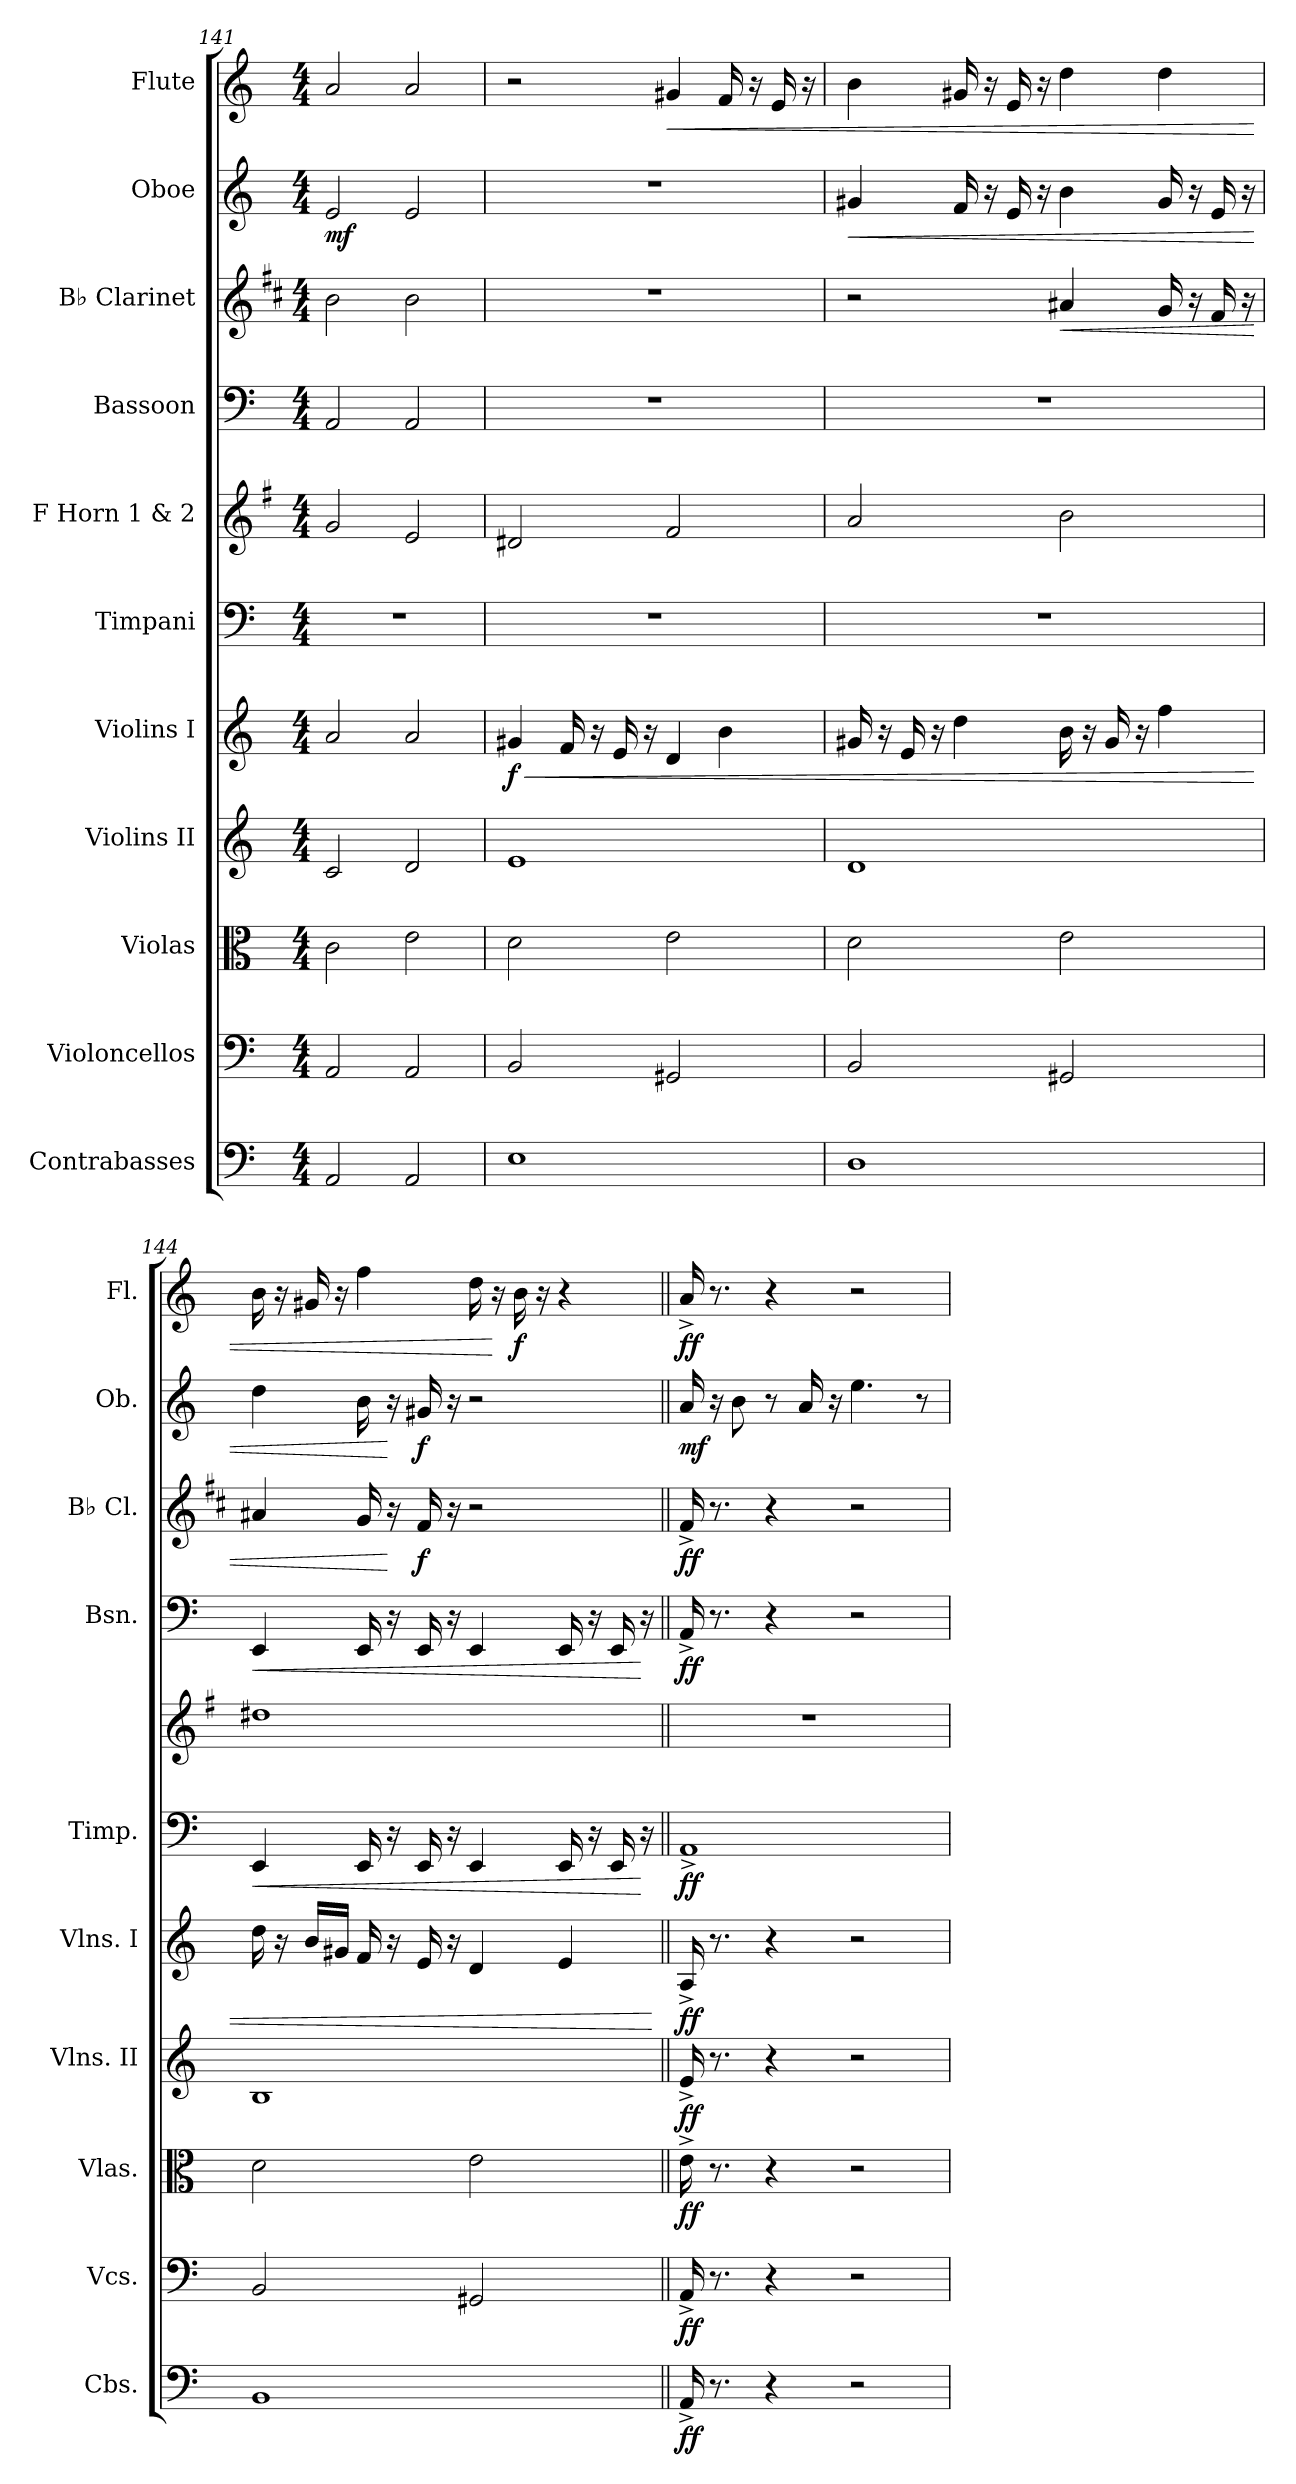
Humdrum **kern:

**kern	**dynam	**kern	**dynam	**kern	**dynam	**kern	**dynam	**kern	**dynam	**kern	**dynam	**kern	**kern	**dynam	**kern	**dynam	**kern	**dynam	**kern	**dynam
*part11	*part11	*part10	*part10	*part9	*part9	*part8	*part8	*part7	*part7	*part6	*part6	*part5	*part4	*part4	*part3	*part3	*part2	*part2	*part1	*part1
*staff11	*staff11	*staff10	*staff10	*staff9	*staff9	*staff8	*staff8	*staff7	*staff7	*staff6	*staff6	*staff5	*staff4	*staff4	*staff3	*staff3	*staff2	*staff2	*staff1	*staff1
*I"Contrabasses	*	*I"Violoncellos	*	*I"Violas	*	*I"Violins II	*	*I"Violins I	*	*I"Timpani	*	*I"F Horn 1 &amp; 2	*I"Bassoon	*	*I"B♭ Clarinet	*	*I"Oboe	*	*I"Flute	*
*I'Cbs.	*	*I'Vcs.	*	*I'Vlas.	*	*I'Vlns. II	*	*I'Vlns. I	*	*I'Timp.	*	*	*I'Bsn.	*	*I'B♭ Cl.	*	*I'Ob.	*	*I'Fl.	*
*clefF4	*	*clefF4	*	*clefC3	*	*clefG2	*	*clefG2	*	*clefF4	*	*clefG2	*clefF4	*	*clefG2	*	*clefG2	*	*clefG2	*
*ITrd7c12	*	*	*	*	*	*	*	*	*	*	*	*ITrd4c7	*	*	*ITrd1c2	*	*	*	*	*
*k[]	*	*k[]	*	*k[]	*	*k[]	*	*k[]	*	*k[]	*	*k[]	*k[]	*	*k[]	*	*k[]	*	*k[]	*
*M4/4	*	*M4/4	*	*M4/4	*	*M4/4	*	*M4/4	*	*M4/4	*	*M4/4	*M4/4	*	*M4/4	*	*M4/4	*	*M4/4	*
=141	=141	=141	=141	=141	=141	=141	=141	=141	=141	=141	=141	=141	=141	=141	=141	=141	=141	=141	=141	=141
!	!	!	!	!	!	!	!	!	!	!	!	!	!	!	!	!	!	!LO:DY:b	!	!
2AAA/	.	2AA/	.	2c\	.	2c/	.	2a/	.	1r	.	2c/	2AA/	.	2a\	.	2e/	mf	2a/	.
2AAA/	.	2AA/	.	2e\	.	2d/	.	2a/	.	.	.	2A/	2AA/	.	2a\	.	2e/	.	2a/	.
=142	=142	=142	=142	=142	=142	=142	=142	=142	=142	=142	=142	=142	=142	=142	=142	=142	=142	=142	=142	=142
!	!	!	!	!	!	!	!	!	!LO:HP:b	!	!	!	!	!	!	!	!	!	!	!
!	!	!	!	!	!	!	!	!	!LO:DY:n=1:b	!	!	!	!	!	!	!	!	!	!	!
1EE	.	2BB/	.	2d\	.	1e	.	4g#X/	< f	1r	.	2G#X/	1r	.	1r	.	1r	.	2r	.
.	.	.	.	.	.	.	.	16f/	.	.	.	.	.	.	.	.	.	.	.	.
.	.	.	.	.	.	.	.	16r	.	.	.	.	.	.	.	.	.	.	.	.
.	.	.	.	.	.	.	.	16e/	.	.	.	.	.	.	.	.	.	.	.	.
.	.	.	.	.	.	.	.	16r	.	.	.	.	.	.	.	.	.	.	.	.
!	!	!	!	!	!	!	!	!	!	!	!	!	!	!	!	!	!	!	!	!LO:HP:b
.	.	2GG#X/	.	2e\	.	.	.	4d/	.	.	.	2B/	.	.	.	.	.	.	4g#X/	<
.	.	.	.	.	.	.	.	4b\	.	.	.	.	.	.	.	.	.	.	16f/	.
.	.	.	.	.	.	.	.	.	.	.	.	.	.	.	.	.	.	.	16r	.
.	.	.	.	.	.	.	.	.	.	.	.	.	.	.	.	.	.	.	16e/	.
.	.	.	.	.	.	.	.	.	.	.	.	.	.	.	.	.	.	.	16r	.
=143	=143	=143	=143	=143	=143	=143	=143	=143	=143	=143	=143	=143	=143	=143	=143	=143	=143	=143	=143	=143
!	!	!	!	!	!	!	!	!	!	!	!	!	!	!	!	!	!	!LO:HP:b	!	!
1DD	.	2BB/	.	2d\	.	1d	.	16g#X/	.	1r	.	2d/	1r	.	2r	.	4g#X/	<	4b\	.
.	.	.	.	.	.	.	.	16r	.	.	.	.	.	.	.	.	.	.	.	.
.	.	.	.	.	.	.	.	16e/	.	.	.	.	.	.	.	.	.	.	.	.
.	.	.	.	.	.	.	.	16r	.	.	.	.	.	.	.	.	.	.	.	.
.	.	.	.	.	.	.	.	4dd\	.	.	.	.	.	.	.	.	16f/	.	16g#X/	.
.	.	.	.	.	.	.	.	.	.	.	.	.	.	.	.	.	16r	.	16r	.
.	.	.	.	.	.	.	.	.	.	.	.	.	.	.	.	.	16e/	.	16e/	.
.	.	.	.	.	.	.	.	.	.	.	.	.	.	.	.	.	16r	.	16r	.
!	!	!	!	!	!	!	!	!	!	!	!	!	!	!	!	!LO:HP:b	!	!	!	!
.	.	2GG#X/	.	2e\	.	.	.	16b\	.	.	.	2e\	.	.	4g#X/	<	4b\	.	4dd\	.
.	.	.	.	.	.	.	.	16r	.	.	.	.	.	.	.	.	.	.	.	.
.	.	.	.	.	.	.	.	16g#/	.	.	.	.	.	.	.	.	.	.	.	.
.	.	.	.	.	.	.	.	16r	.	.	.	.	.	.	.	.	.	.	.	.
.	.	.	.	.	.	.	.	4ff\	.	.	.	.	.	.	16f/	.	16g#/	.	4dd\	.
.	.	.	.	.	.	.	.	.	.	.	.	.	.	.	16r	.	16r	.	.	.
.	.	.	.	.	.	.	.	.	.	.	.	.	.	.	16e/	.	16e/	.	.	.
.	.	.	.	.	.	.	.	.	.	.	.	.	.	.	16r	.	16r	.	.	.
=144	=144	=144	=144	=144	=144	=144	=144	=144	=144	=144	=144	=144	=144	=144	=144	=144	=144	=144	=144	=144
!	!	!	!	!	!	!	!	!	!	!	!LO:HP:b	!	!	!LO:HP:b	!	!	!	!	!	!
1BBB	.	2BB/	.	2d\	.	1B	.	16dd\	.	4EE/	<	1g#X	4EE/	<	4g#X/	.	4dd\	.	16b\	.
.	.	.	.	.	.	.	.	16r	.	.	.	.	.	.	.	.	.	.	16r	.
.	.	.	.	.	.	.	.	16b/LL	.	.	.	.	.	.	.	.	.	.	16g#X/	.
.	.	.	.	.	.	.	.	16g#X/JJ	.	.	.	.	.	.	.	.	.	.	16r	.
.	.	.	.	.	.	.	.	16f/	.	16EE/	.	.	16EE/	.	16f/	.	16b\	.	4ff\	.
.	.	.	.	.	.	.	.	16r	.	16r	.	.	16r	.	16r	[	16r	[	.	.
!	!	!	!	!	!	!	!	!	!	!	!	!	!	!	!	!LO:DY:b	!	!LO:DY:b	!	!
.	.	.	.	.	.	.	.	16e/	.	16EE/	.	.	16EE/	.	16e/	f	16g#X/	f	.	.
.	.	.	.	.	.	.	.	16r	.	16r	.	.	16r	.	16r	.	16r	.	.	.
.	.	2GG#X/	.	2e\	.	.	.	4d/	.	4EE/	.	.	4EE/	.	2r	.	2r	.	16dd\	.
.	.	.	.	.	.	.	.	.	.	.	.	.	.	.	.	.	.	.	16r	[
!	!	!	!	!	!	!	!	!	!	!	!	!	!	!	!	!	!	!	!	!LO:DY:b
.	.	.	.	.	.	.	.	.	.	.	.	.	.	.	.	.	.	.	16b\	f
.	.	.	.	.	.	.	.	.	.	.	.	.	.	.	.	.	.	.	16r	.
.	.	.	.	.	.	.	.	4e/	.	16EE/	.	.	16EE/	.	.	.	.	.	4r	.
.	.	.	.	.	.	.	.	.	.	16r	.	.	16r	.	.	.	.	.	.	.
.	.	.	.	.	.	.	.	.	.	16EE/	.	.	16EE/	.	.	.	.	.	.	.
.	.	.	.	.	.	.	.	.	.	16r	[	.	16r	[	.	.	.	.	.	.
.	.	.	.	.	.	.	.	.	[	.	.	.	.	.	.	.	.	.	.	.
!!LO:PB:g=z
=145||	=145||	=145||	=145||	=145||	=145||	=145||	=145||	=145||	=145||	=145||	=145||	=145||	=145||	=145||	=145||	=145||	=145||	=145||	=145||	=145||
!	!LO:DY:b	!	!LO:DY:b	!	!LO:DY:b	!	!LO:DY:b	!	!LO:DY:b	!	!LO:DY:b	!	!	!LO:DY:b	!	!LO:DY:b	!	!LO:DY:b	!	!LO:DY:b
16AAA^/	ff	16AA^/	ff	16e^\	ff	16e^/	ff	16A^/	ff	1AA^	ff	1r	16AA^/	ff	16e^/	ff	16a/	mf	16a^/	ff
8.r	.	8.r	.	8.r	.	8.r	.	8.r	.	.	.	.	8.r	.	8.r	.	16r	.	8.r	.
.	.	.	.	.	.	.	.	.	.	.	.	.	.	.	.	.	8b\	.	.	.
4r	.	4r	.	4r	.	4r	.	4r	.	.	.	.	4r	.	4r	.	8r	.	4r	.
.	.	.	.	.	.	.	.	.	.	.	.	.	.	.	.	.	16a/	.	.	.
.	.	.	.	.	.	.	.	.	.	.	.	.	.	.	.	.	16r	.	.	.
2r	.	2r	.	2r	.	2r	.	2r	.	.	.	.	2r	.	2r	.	4.ee\	.	2r	.
.	.	.	.	.	.	.	.	.	.	.	.	.	.	.	.	.	8r	.	.	.
=	=	=	=	=	=	=	=	=	=	=	=	=	=	=	=	=	=	=	=	=
*-	*-	*-	*-	*-	*-	*-	*-	*-	*-	*-	*-	*-	*-	*-	*-	*-	*-	*-	*-	*-
